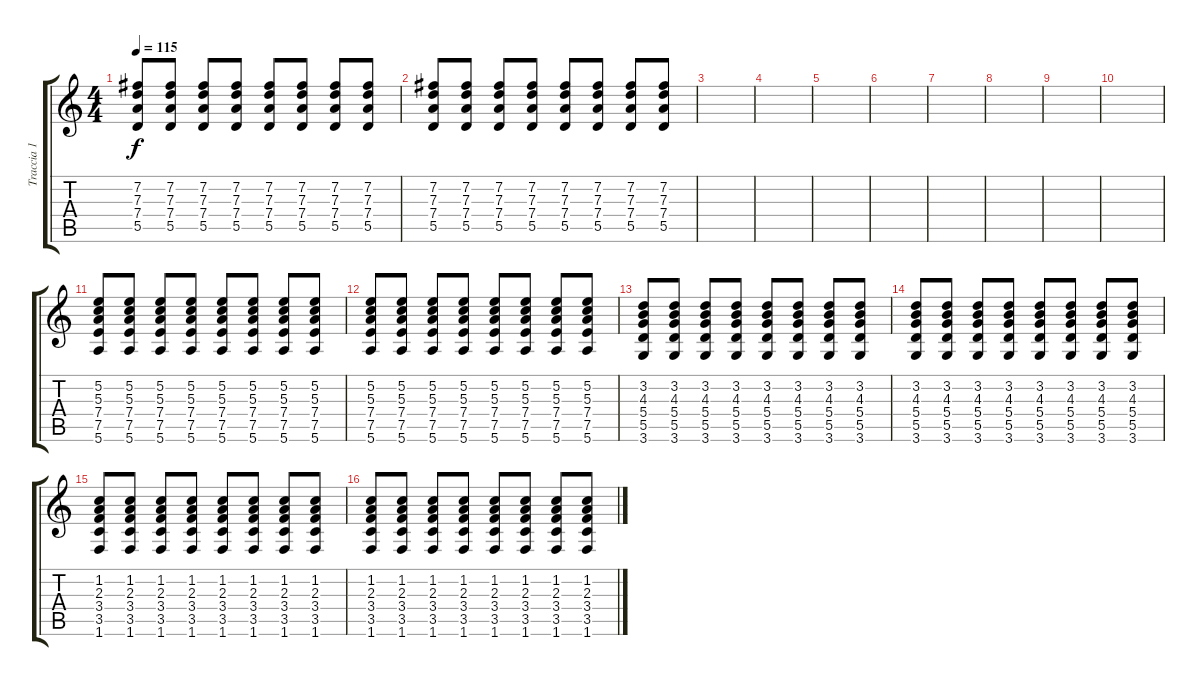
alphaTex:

\track ("Traccia 1" "Traccia 1") {instrument electricguitarjazz}
\staff {score tabs}
\tuning (E4 B3 G3 D3 A2 E2) {hide}
\ts (4 4)
\tempo 115
\clef g2
\ks c
(7.2 7.3 7.4 5.5).8{dy f} (7.2 7.3 7.4 5.5).8 (7.2 7.3 7.4 5.5).8 (7.2 7.3 7.4 5.5).8 (7.2 7.3 7.4 5.5).8 (7.2 7.3 7.4 5.5).8 (7.2 7.3 7.4 5.5).8 (7.2 7.3 7.4 5.5).8 |
(7.2 7.3 7.4 5.5).8 (7.2 7.3 7.4 5.5).8 (7.2 7.3 7.4 5.5).8 (7.2 7.3 7.4 5.5).8 (7.2 7.3 7.4 5.5).8 (7.2 7.3 7.4 5.5).8 (7.2 7.3 7.4 5.5).8 (7.2 7.3 7.4 5.5).8 |
|
|
|
|
|
|
|
|
(5.2 5.3 7.4 7.5 5.6).8 (5.2 5.3 7.4 7.5 5.6).8 (5.2 5.3 7.4 7.5 5.6).8 (5.2 5.3 7.4 7.5 5.6).8 (5.2 5.3 7.4 7.5 5.6).8 (5.2 5.3 7.4 7.5 5.6).8 (5.2 5.3 7.4 7.5 5.6).8 (5.2 5.3 7.4 7.5 5.6).8 |
(5.2 5.3 7.4 7.5 5.6).8 (5.2 5.3 7.4 7.5 5.6).8 (5.2 5.3 7.4 7.5 5.6).8 (5.2 5.3 7.4 7.5 5.6).8 (5.2 5.3 7.4 7.5 5.6).8 (5.2 5.3 7.4 7.5 5.6).8 (5.2 5.3 7.4 7.5 5.6).8 (5.2 5.3 7.4 7.5 5.6).8 |
(3.2 4.3 5.4 5.5 3.6).8 (3.2 4.3 5.4 5.5 3.6).8 (3.2 4.3 5.4 5.5 3.6).8 (3.2 4.3 5.4 5.5 3.6).8 (3.2 4.3 5.4 5.5 3.6).8 (3.2 4.3 5.4 5.5 3.6).8 (3.2 4.3 5.4 5.5 3.6).8 (3.2 4.3 5.4 5.5 3.6).8 |
(3.2 4.3 5.4 5.5 3.6).8 (3.2 4.3 5.4 5.5 3.6).8 (3.2 4.3 5.4 5.5 3.6).8 (3.2 4.3 5.4 5.5 3.6).8 (3.2 4.3 5.4 5.5 3.6).8 (3.2 4.3 5.4 5.5 3.6).8 (3.2 4.3 5.4 5.5 3.6).8 (3.2 4.3 5.4 5.5 3.6).8 |
(1.2 2.3 3.4 3.5 1.6).8 (1.2 2.3 3.4 3.5 1.6).8 (1.2 2.3 3.4 3.5 1.6).8 (1.2 2.3 3.4 3.5 1.6).8 (1.2 2.3 3.4 3.5 1.6).8 (1.2 2.3 3.4 3.5 1.6).8 (1.2 2.3 3.4 3.5 1.6).8 (1.2 2.3 3.4 3.5 1.6).8 |
(1.2 2.3 3.4 3.5 1.6).8 (1.2 2.3 3.4 3.5 1.6).8 (1.2 2.3 3.4 3.5 1.6).8 (1.2 2.3 3.4 3.5 1.6).8 (1.2 2.3 3.4 3.5 1.6).8 (1.2 2.3 3.4 3.5 1.6).8 (1.2 2.3 3.4 3.5 1.6).8 (1.2 2.3 3.4 3.5 1.6).8
